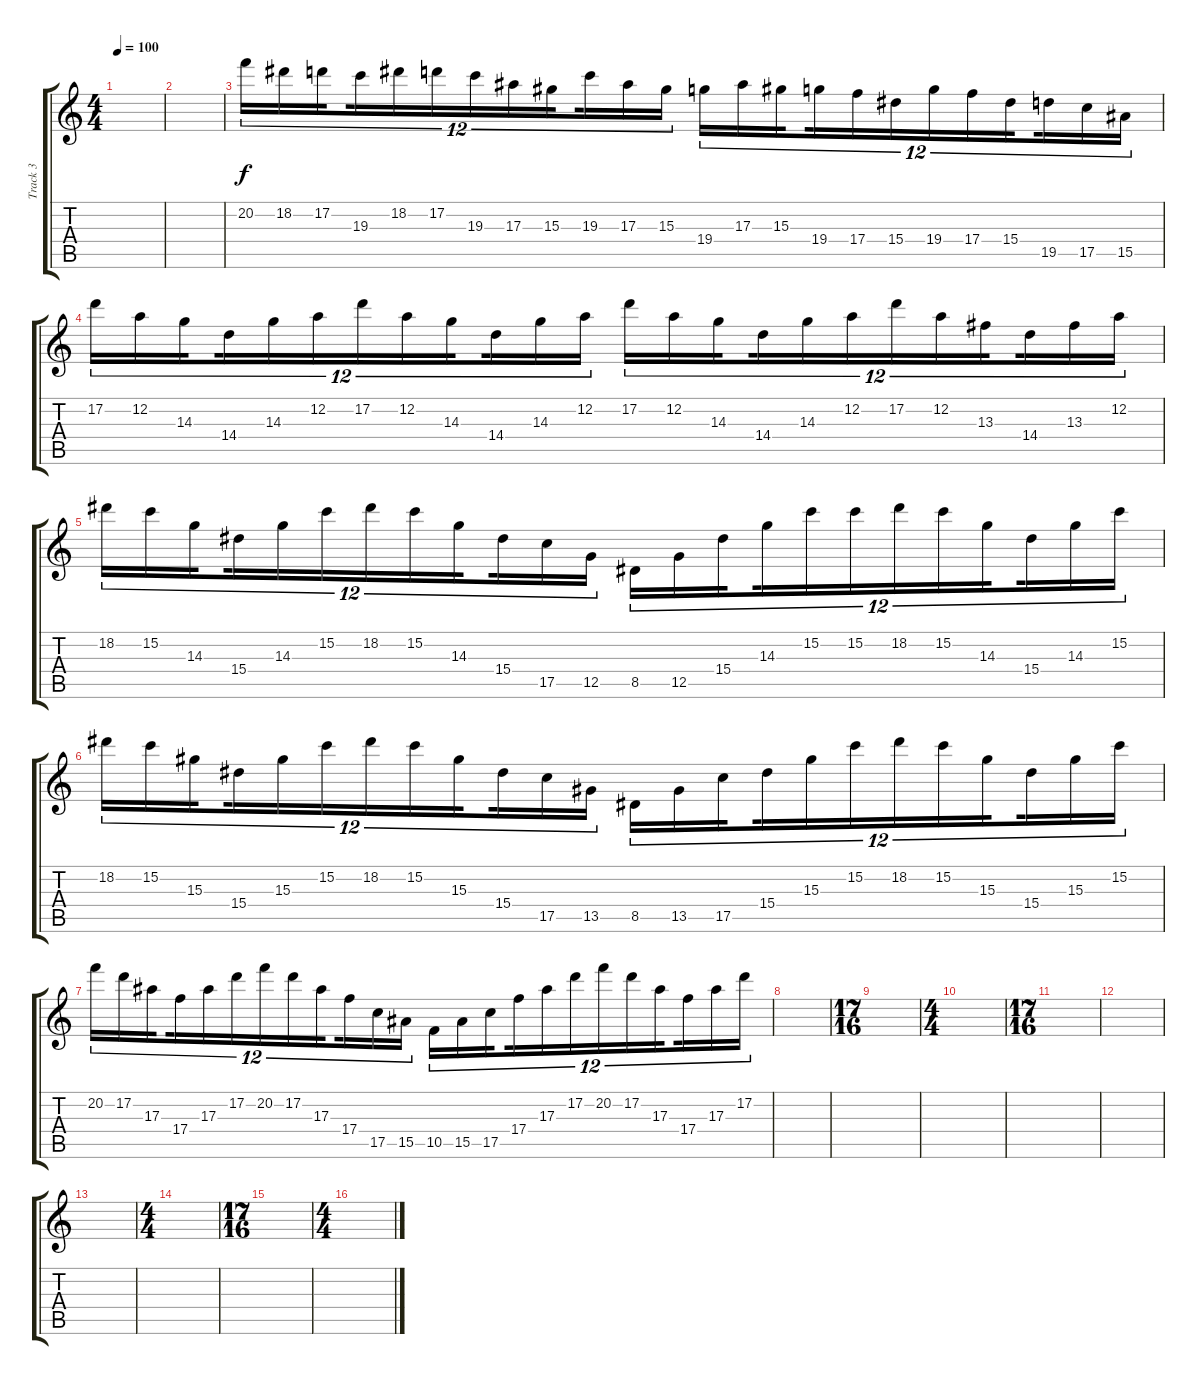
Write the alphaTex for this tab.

\track ("Track 3" "Track 3") {instrument distortionguitar}
\staff {score tabs}
\tuning (D4 A3 F3 C3 G2 C2) {hide}
\ts (4 4)
\tempo 100
\clef g2
\ks c
|
|
20.2.16{tu (12 8)} 18.2.16{tu (12 8)} 17.2.16{tu (12 8) beam splitsecondary} 19.3.16{tu (12 8)} 18.2.16{tu (12 8)} 17.2.16{tu (12 8)} 19.3.16{tu (12 8)} 17.3.16{tu (12 8)} 15.3.16{tu (12 8) beam splitsecondary} 19.3.16{tu (12 8)} 17.3.16{tu (12 8)} 15.3.16{tu (12 8)} 19.4.16{tu (12 8)} 17.3.16{tu (12 8)} 15.3.16{tu (12 8) beam splitsecondary} 19.4.16{tu (12 8)} 17.4.16{tu (12 8)} 15.4.16{tu (12 8)} 19.4.16{tu (12 8)} 17.4.16{tu (12 8)} 15.4.16{tu (12 8) beam splitsecondary} 19.5.16{tu (12 8)} 17.5.16{tu (12 8)} 15.5.16{tu (12 8)} |
17.2.16{tu (12 8)} 12.2.16{tu (12 8)} 14.3.16{tu (12 8) beam splitsecondary} 14.4.16{tu (12 8)} 14.3.16{tu (12 8)} 12.2.16{tu (12 8)} 17.2.16{tu (12 8)} 12.2.16{tu (12 8)} 14.3.16{tu (12 8) beam splitsecondary} 14.4.16{tu (12 8)} 14.3.16{tu (12 8)} 12.2.16{tu (12 8)} 17.2.16{tu (12 8)} 12.2.16{tu (12 8)} 14.3.16{tu (12 8) beam splitsecondary} 14.4.16{tu (12 8)} 14.3.16{tu (12 8)} 12.2.16{tu (12 8)} 17.2.16{tu (12 8)} 12.2.16{tu (12 8)} 13.3.16{tu (12 8) beam splitsecondary} 14.4.16{tu (12 8)} 13.3.16{tu (12 8)} 12.2.16{tu (12 8)} |
18.2.16{tu (12 8)} 15.2.16{tu (12 8)} 14.3.16{tu (12 8) beam splitsecondary} 15.4.16{tu (12 8)} 14.3.16{tu (12 8)} 15.2.16{tu (12 8)} 18.2.16{tu (12 8)} 15.2.16{tu (12 8)} 14.3.16{tu (12 8) beam splitsecondary} 15.4.16{tu (12 8)} 17.5.16{tu (12 8)} 12.5.16{tu (12 8)} 8.5.16{tu (12 8)} 12.5.16{tu (12 8)} 15.4.16{tu (12 8) beam splitsecondary} 14.3.16{tu (12 8)} 15.2.16{tu (12 8)} 15.2.16{tu (12 8)} 18.2.16{tu (12 8)} 15.2.16{tu (12 8)} 14.3.16{tu (12 8) beam splitsecondary} 15.4.16{tu (12 8)} 14.3.16{tu (12 8)} 15.2.16{tu (12 8)} |
18.2.16{tu (12 8)} 15.2.16{tu (12 8)} 15.3.16{tu (12 8) beam splitsecondary} 15.4.16{tu (12 8)} 15.3.16{tu (12 8)} 15.2.16{tu (12 8)} 18.2.16{tu (12 8)} 15.2.16{tu (12 8)} 15.3.16{tu (12 8) beam splitsecondary} 15.4.16{tu (12 8)} 17.5.16{tu (12 8)} 13.5.16{tu (12 8)} 8.5.16{tu (12 8)} 13.5.16{tu (12 8)} 17.5.16{tu (12 8) beam splitsecondary} 15.4.16{tu (12 8)} 15.3.16{tu (12 8)} 15.2.16{tu (12 8)} 18.2.16{tu (12 8)} 15.2.16{tu (12 8)} 15.3.16{tu (12 8) beam splitsecondary} 15.4.16{tu (12 8)} 15.3.16{tu (12 8)} 15.2.16{tu (12 8)} |
20.2.16{tu (12 8)} 17.2.16{tu (12 8)} 17.3.16{tu (12 8) beam splitsecondary} 17.4.16{tu (12 8)} 17.3.16{tu (12 8)} 17.2.16{tu (12 8)} 20.2.16{tu (12 8)} 17.2.16{tu (12 8)} 17.3.16{tu (12 8) beam splitsecondary} 17.4.16{tu (12 8)} 17.5.16{tu (12 8)} 15.5.16{tu (12 8)} 10.5.16{tu (12 8)} 15.5.16{tu (12 8)} 17.5.16{tu (12 8) beam splitsecondary} 17.4.16{tu (12 8)} 17.3.16{tu (12 8)} 17.2.16{tu (12 8)} 20.2.16{tu (12 8)} 17.2.16{tu (12 8)} 17.3.16{tu (12 8) beam splitsecondary} 17.4.16{tu (12 8)} 17.3.16{tu (12 8)} 17.2.16{tu (12 8)} |
|
\ts (17 16)
|
\ts (4 4)
|
\ts (17 16)
|
|
|
\ts (4 4)
|
\ts (17 16)
|
\ts (4 4)
